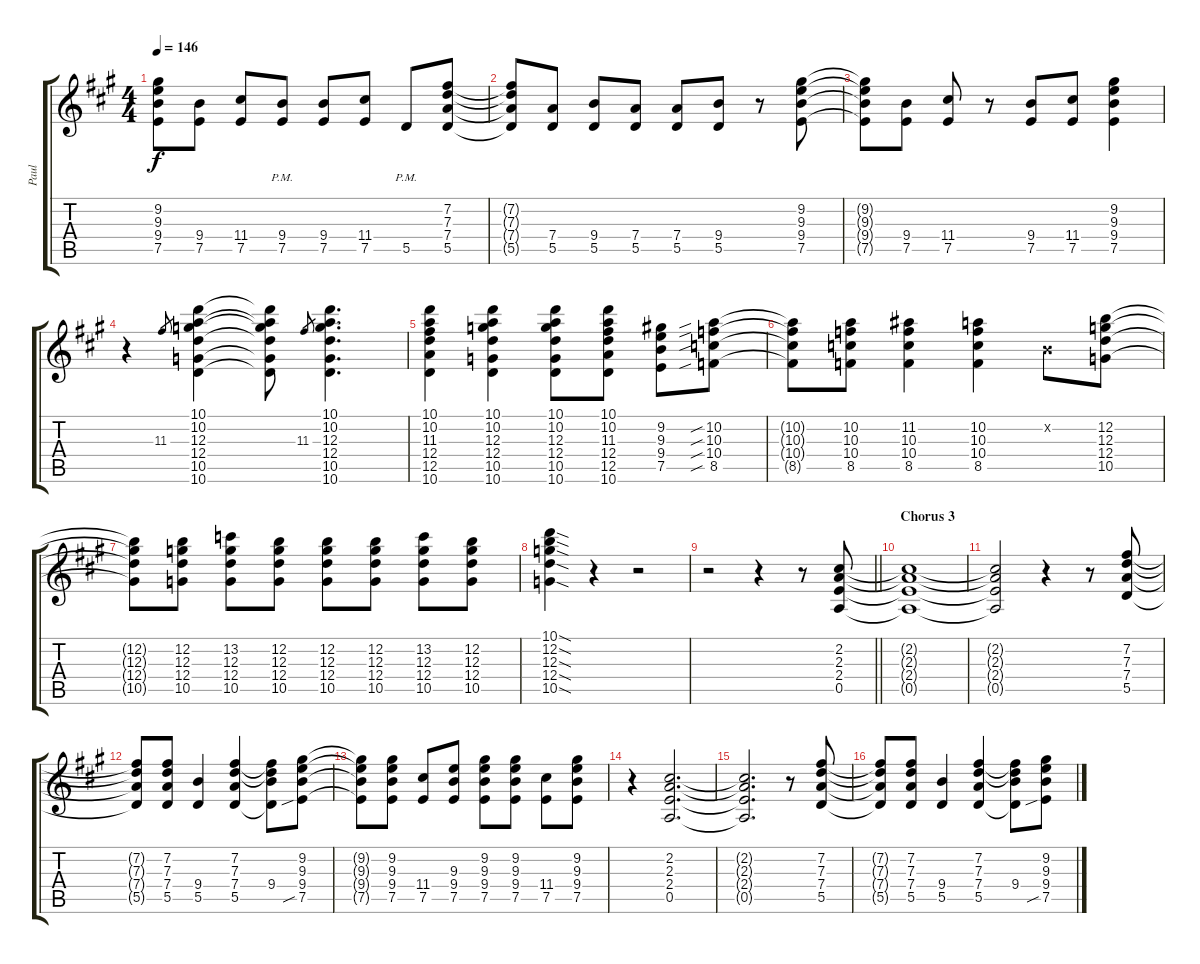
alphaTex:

\track ("Paul" "Paul") {instrument overdrivenguitar}
\staff {score tabs}
\tuning (E4 B3 G3 D3 A2 E2) {hide}
\ts (4 4)
\tempo 146
\clef g2
\ks a
(9.2{t} 9.3{t} 9.4{t} 7.5{t}).8{dy f} (9.4 7.5).8 (11.4 7.5).8 (9.4{pm} 7.5{pm}).8 (9.4 7.5).8 (11.4 7.5).8 5.5{pm}.8 (7.2 7.3 7.4 5.5).8 |
(7.2{t} 7.3{t} 7.4{t} 5.5{t}).8 (7.4 5.5).8 (9.4 5.5).8 (7.4 5.5).8 (7.4 5.5).8 (9.4 5.5).8 r.8 (9.2 9.3 9.4 7.5).8 |
(9.2{t} 9.3{t} 9.4{t} 7.5{t}).8 (9.4 7.5).8 (11.4 7.5).8 r.8 (9.4 7.5).8 (11.4 7.5).8 (9.2 9.3 9.4 7.5).4 |
r.4 11.3.8{gr} (10.1 10.2 12.3 12.4 10.5 10.6).4 (10.1{t} 10.2{t} 12.3{t} 12.4{t} 10.5{t} 10.6{t}).8 11.3.8{gr} (10.1 10.2 12.3 12.4 10.5 10.6).4{d} |
(10.1 10.2 11.3 12.4 12.5 10.6).4 (10.1 10.2 12.3 12.4 10.5 10.6).4 (10.1 10.2 12.3 12.4 10.5 10.6).8 (10.1 10.2 11.3 12.4 12.5 10.6).8 (9.2 9.3 9.4 7.5).8 (10.2{sib} 10.3{sib} 10.4{sib} 8.5{sib}).8 |
(10.2{t} 10.3{t} 10.4{t} 8.5{t}).8 (10.2 10.3 10.4 8.5).8 (11.2 10.3 10.4 8.5).4 (10.2 10.3 10.4 8.5).4 0.2{x}.8 (12.2 12.3 12.4 10.5).8 |
(12.2{t} 12.3{t} 12.4{t} 10.5{t}).8 (12.2 12.3 12.4 10.5).8 (13.2 12.3 12.4 10.5).8 (12.2 12.3 12.4 10.5).8 (12.2 12.3 12.4 10.5).8 (12.2 12.3 12.4 10.5).8 (13.2 12.3 12.4 10.5).8 (12.2 12.3 12.4 10.5).8 |
(10.1{sod} 12.2{sod} 12.3{sod} 12.4{sod} 10.5{sod}).4 r.4 r.2 |
\barLineRight lightlight
r.2 r.4 r.8 (2.2 2.3 2.4 0.5).8 |
\section ("" "Chorus 3")
(2.2{t} 2.3{t} 2.4{t} 0.5{t}).1 |
(2.2{t} 2.3{t} 2.4{t} 0.5{t}).2 r.4 r.8 (7.2 7.3 7.4 5.5).8 |
(7.2{t} 7.3{t} 7.4{t} 5.5{t}).8 (7.2 7.3 7.4 5.5).8 (9.4 5.5).4 (7.2 7.3 7.4 5.5).4 (7.2{t} 7.3{t} 9.4 5.5{t}).8 (9.2 9.3 9.4 7.5{sib}).8 |
(9.2{t} 9.3{t} 9.4{t} 7.5{t}).8 (9.2 9.3 9.4 7.5).8 (11.4 7.5).8 (9.3 9.4 7.5).8 (9.2 9.3 9.4 7.5).8 (9.2 9.3 9.4 7.5).8 (11.4 7.5).8 (9.2 9.3 9.4 7.5).8 |
r.4 (2.2 2.3 2.4 0.5).2{d} |
(2.2{t} 2.3{t} 2.4{t} 0.5{t}).2{d} r.8 (7.2 7.3 7.4 5.5).8 |
(7.2{t} 7.3{t} 7.4{t} 5.5{t}).8 (7.2 7.3 7.4 5.5).8 (9.4 5.5).4 (7.2 7.3 7.4 5.5).4 (7.2{t} 7.3{t} 9.4 5.5{t}).8 (9.2 9.3 9.4 7.5{sib}).8
